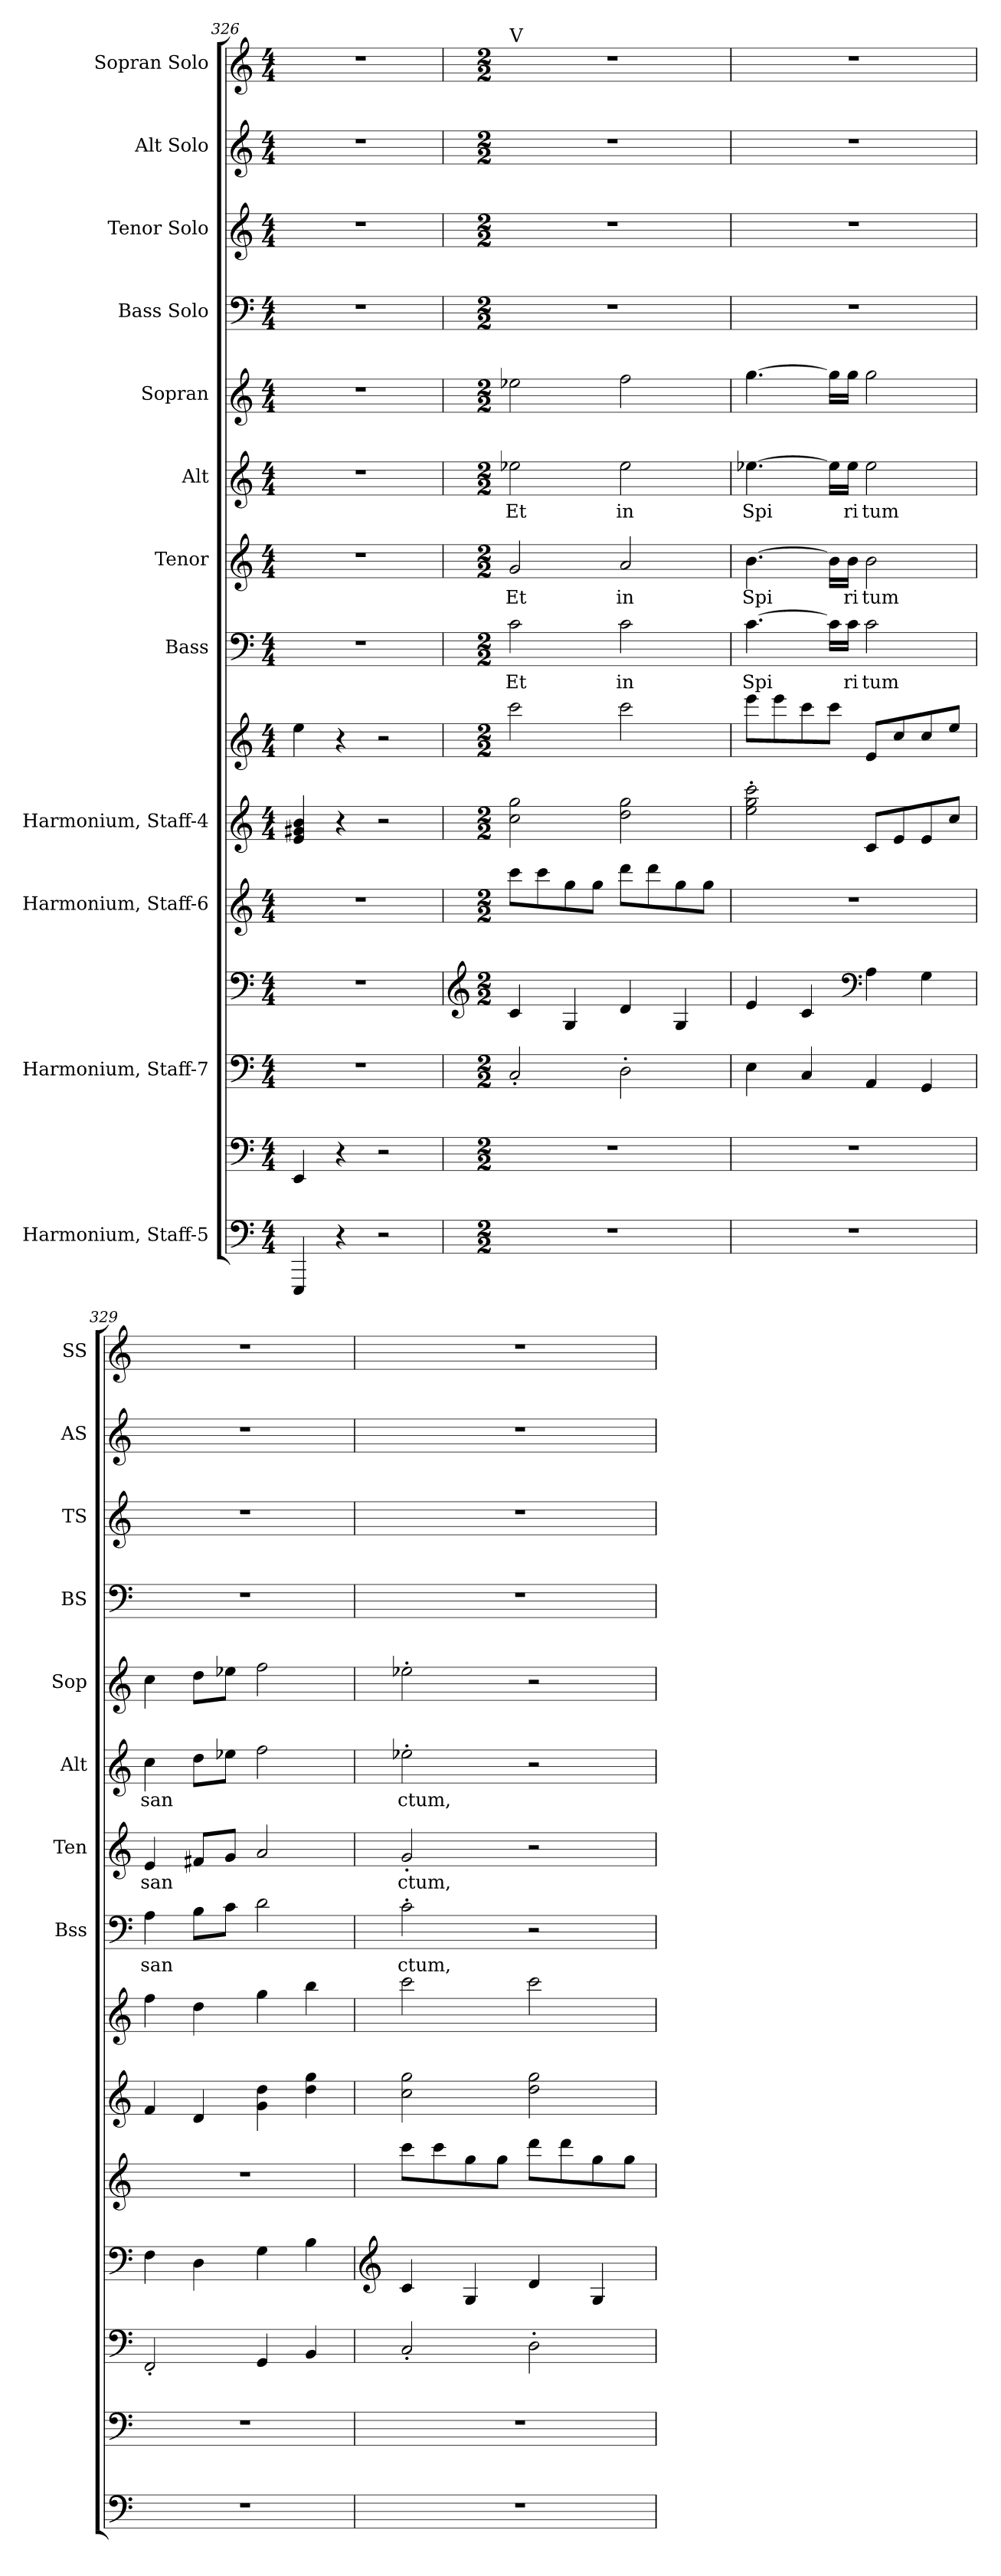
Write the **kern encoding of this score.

**kern	**kern	**kern	**kern	**kern	**kern	**kern	**kern	**text	**kern	**text	**kern	**text	**kern	**kern	**kern	**kern	**kern
*part12	*part12	*part11	*part11	*part10	*part9	*part9	*part8	*part8	*part7	*part7	*part6	*part6	*part5	*part4	*part3	*part2	*part1
*staff15	*staff14	*staff13	*staff12	*staff11	*staff10	*staff9	*staff8	*staff8	*staff7	*staff7	*staff6	*staff6	*staff5	*staff4	*staff3	*staff2	*staff1
*I"Harmonium, Staff-5	*	*I"Harmonium, Staff-7	*	*I"Harmonium, Staff-6	*I"Harmonium, Staff-4	*	*I"Bass	*	*I"Tenor	*	*I"Alt	*	*I"Sopran	*I"Bass Solo	*I"Tenor Solo	*I"Alt Solo	*I"Sopran Solo
*	*	*	*	*	*	*	*I'Bss	*	*I'Ten	*	*I'Alt	*	*I'Sop	*I'BS	*I'TS	*I'AS	*I'SS
*clefF4	*clefF4	*clefF4	*clefF4	*clefG2	*clefG2	*clefG2	*clefF4	*	*clefG2	*	*clefG2	*	*clefG2	*clefF4	*clefG2	*clefG2	*clefG2
*	*	*	*	*	*	*	*	*	*ITrd4c7	*	*ITrd2c3	*	*ITrd2c3	*	*ITrd4c7	*	*ITrd2c3
*k[]	*k[]	*k[]	*k[]	*k[]	*k[]	*k[]	*k[]	*	*k[b-]	*	*k[f#c#g#]	*	*k[f#c#g#]	*k[]	*k[b-]	*k[]	*k[f#c#g#]
*M4/4	*M4/4	*M4/4	*M4/4	*M4/4	*M4/4	*M4/4	*M4/4	*	*M4/4	*	*M4/4	*	*M4/4	*M4/4	*M4/4	*M4/4	*M4/4
=326	=326	=326	=326	=326	=326	=326	=326	=326	=326	=326	=326	=326	=326	=326	=326	=326	=326
4EEE/	4EE/	1r	1r	1r	4e/ 4g#X/ 4b/	4ee\	1r	.	1r	.	1r	.	1r	1r	1r	1r	1r
4r	4r	.	.	.	4r	4r	.	.	.	.	.	.	.	.	.	.	.
2r	2r	.	.	.	2r	2r	.	.	.	.	.	.	.	.	.	.	.
=327	=327	=327	=327	=327	=327	=327	=327	=327	=327	=327	=327	=327	=327	=327	=327	=327	=327
*	*	*	*clefG2	*	*	*	*	*	*	*	*	*	*	*	*	*	*
*M2/2	*M2/2	*M2/2	*M2/2	*M2/2	*M2/2	*M2/2	*M2/2	*	*M2/2	*	*M2/2	*	*M2/2	*M2/2	*M2/2	*M2/2	*M2/2
!	!	!	!	!	!	!	!	!	!	!	!	!	!	!	!	!	!LO:TX:a:t=V
1r	1r	2C'/	4c/	8ccc\L	2cc\ 2gg\	2ccc\	2c\	Et	2c/	Et	2ccn\	Et	2ccn\	1r	1r	1r	1r
.	.	.	.	8ccc\	.	.	.	.	.	.	.	.	.	.	.	.	.
.	.	.	4G/	8gg\	.	.	.	.	.	.	.	.	.	.	.	.	.
.	.	.	.	8gg\J	.	.	.	.	.	.	.	.	.	.	.	.	.
.	.	2D'\	4d/	8ddd\L	2dd\ 2gg\	2ccc\	2c\	in	2d/	in	2cc\	in	2dd\	.	.	.	.
.	.	.	.	8ddd\	.	.	.	.	.	.	.	.	.	.	.	.	.
.	.	.	4G/	8gg\	.	.	.	.	.	.	.	.	.	.	.	.	.
.	.	.	.	8gg\J	.	.	.	.	.	.	.	.	.	.	.	.	.
=328	=328	=328	=328	=328	=328	=328	=328	=328	=328	=328	=328	=328	=328	=328	=328	=328	=328
1r	1r	4E\	4e/	1r	2ee\' 2gg\' 2ccc\'	8eee\L	[4.c\	Spi	[4.e\	Spi	[4.ccn\	Spi	[4.ee\	1r	1r	1r	1r
.	.	.	.	.	.	8eee\	.	.	.	.	.	.	.	.	.	.	.
.	.	4C/	4c/	.	.	8ccc\	.	.	.	.	.	.	.	.	.	.	.
.	.	.	.	.	.	8ccc\J	16c\LL]	.	16e\LL]	.	16cc\LL]	.	16ee\LL]	.	.	.	.
.	.	.	.	.	.	.	16c\JJ	ri	16e\JJ	ri	16cc\JJ	ri	16ee\JJ	.	.	.	.
*	*	*	*clefF4	*	*	*	*	*	*	*	*	*	*	*	*	*	*
.	.	4AA/	4A\	.	8c/L	8e/L	2c\	tum	2e\	tum	2cc\	tum	2ee\	.	.	.	.
.	.	.	.	.	8e/	8cc/	.	.	.	.	.	.	.	.	.	.	.
.	.	4GG/	4G\	.	8e/	8cc/	.	.	.	.	.	.	.	.	.	.	.
.	.	.	.	.	8cc/J	8ee/J	.	.	.	.	.	.	.	.	.	.	.
=329	=329	=329	=329	=329	=329	=329	=329	=329	=329	=329	=329	=329	=329	=329	=329	=329	=329
1r	1r	2FF'/	4F\	1r	4f/	4ff\	4A\	san	4A/	san	4a\	san	4a\	1r	1r	1r	1r
.	.	.	4D\	.	4d/	4dd\	8B\L	.	8Bn/L	.	8b\L	.	8b\L	.	.	.	.
.	.	.	.	.	.	.	8c\J	.	8c/J	.	8ccn\J	.	8ccn\J	.	.	.	.
.	.	4GG/	4G\	.	4g\ 4dd\	4gg\	2d\	.	2d/	.	2dd\	.	2dd\	.	.	.	.
.	.	4BB/	4B\	.	4dd\ 4gg\	4bb\	.	.	.	.	.	.	.	.	.	.	.
=330	=330	=330	=330	=330	=330	=330	=330	=330	=330	=330	=330	=330	=330	=330	=330	=330	=330
*	*	*	*clefG2	*	*	*	*	*	*	*	*	*	*	*	*	*	*
1r	1r	2C'/	4c/	8ccc\L	2cc\ 2gg\	2ccc\	2c'\	ctum,	2c'/	ctum,	2ccn'\	ctum,	2ccn'\	1r	1r	1r	1r
.	.	.	.	8ccc\	.	.	.	.	.	.	.	.	.	.	.	.	.
.	.	.	4G/	8gg\	.	.	.	.	.	.	.	.	.	.	.	.	.
.	.	.	.	8gg\J	.	.	.	.	.	.	.	.	.	.	.	.	.
.	.	2D'\	4d/	8ddd\L	2dd\ 2gg\	2ccc\	2r	.	2r	.	2r	.	2r	.	.	.	.
.	.	.	.	8ddd\	.	.	.	.	.	.	.	.	.	.	.	.	.
.	.	.	4G/	8gg\	.	.	.	.	.	.	.	.	.	.	.	.	.
.	.	.	.	8gg\J	.	.	.	.	.	.	.	.	.	.	.	.	.
=	=	=	=	=	=	=	=	=	=	=	=	=	=	=	=	=	=
*-	*-	*-	*-	*-	*-	*-	*-	*-	*-	*-	*-	*-	*-	*-	*-	*-	*-
